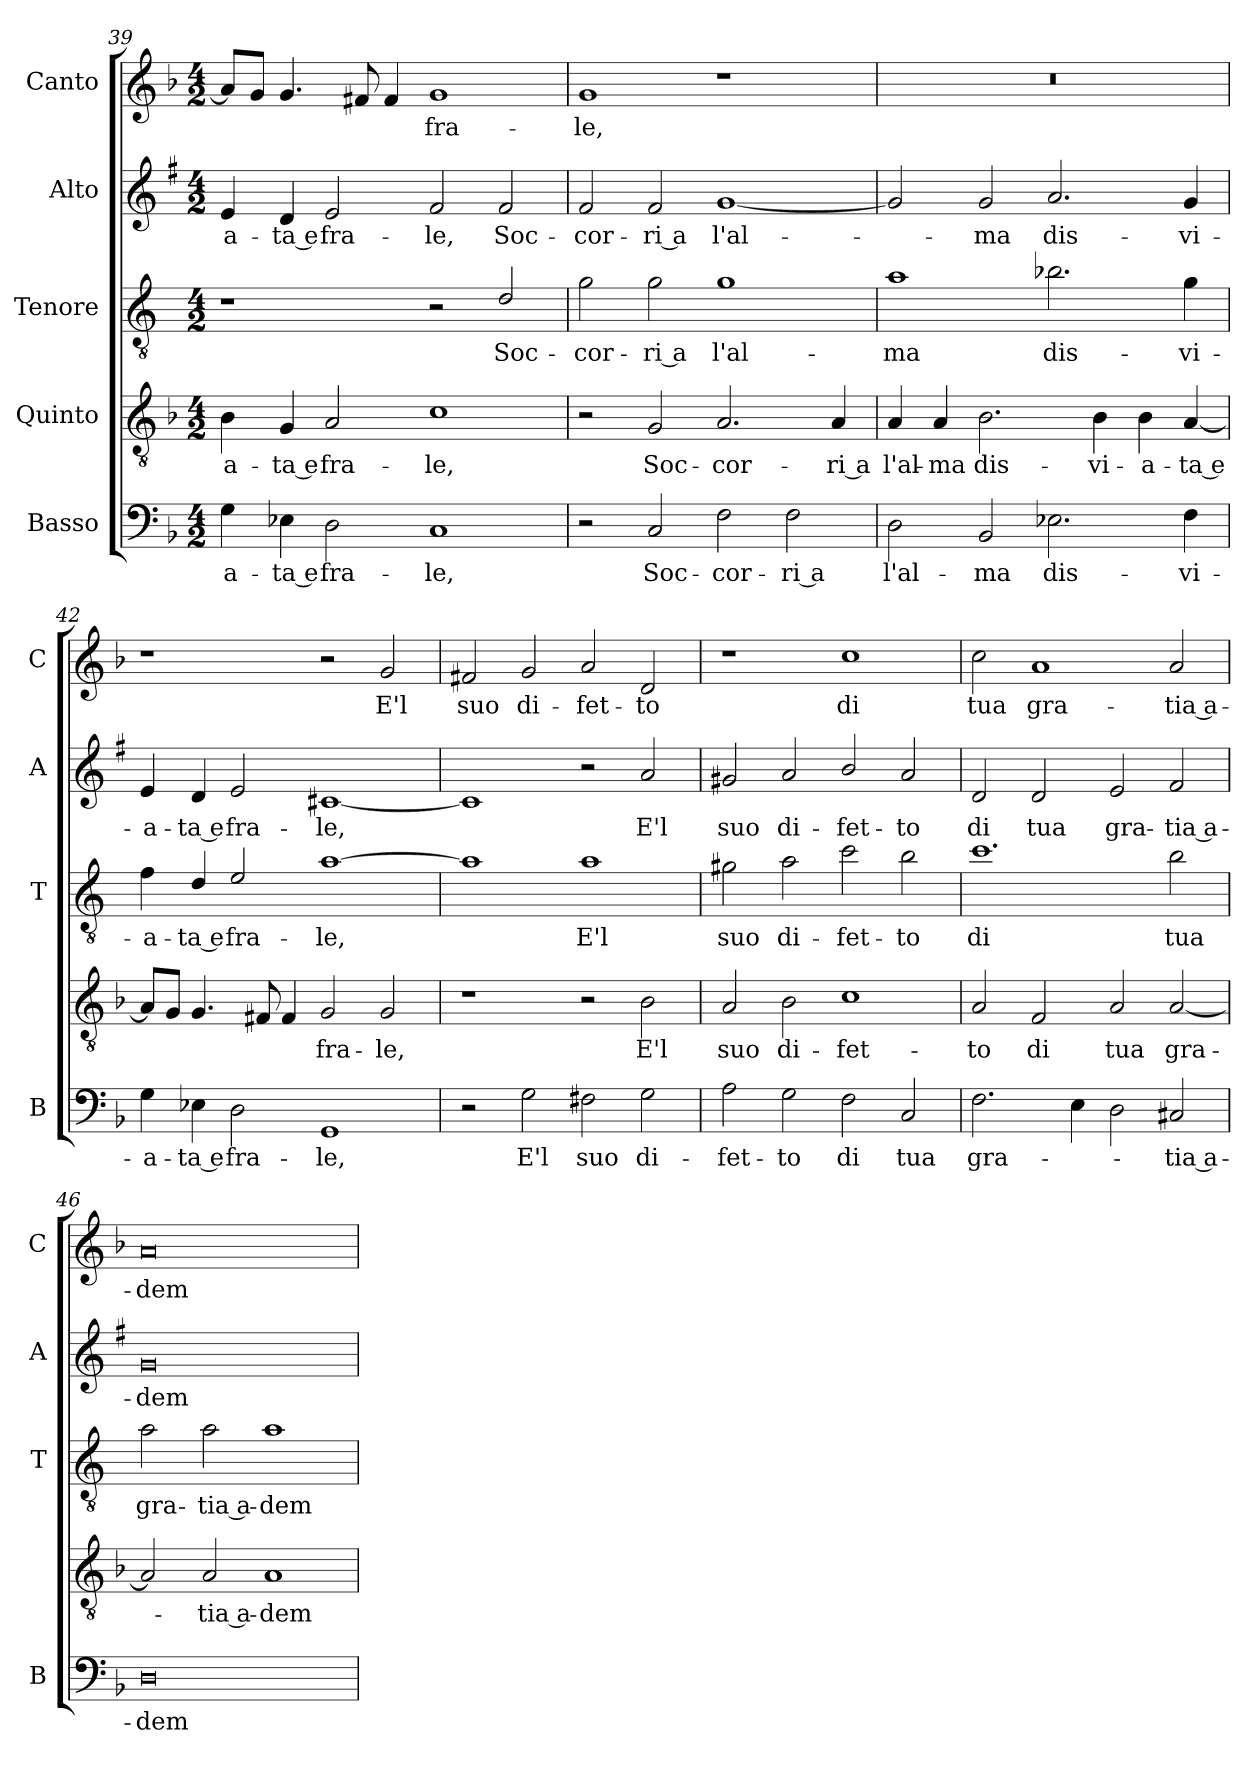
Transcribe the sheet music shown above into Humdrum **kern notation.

**kern	**text	**kern	**text	**kern	**text	**kern	**text	**kern	**text
*part5	*part5	*part4	*part4	*part3	*part3	*part2	*part2	*part1	*part1
*staff5	*staff5	*staff4	*staff4	*staff3	*staff3	*staff2	*staff2	*staff1	*staff1
*I"Basso	*	*I"Quinto	*	*I"Tenore	*	*I"Alto	*	*I"Canto	*
*I'B	*	*	*	*I'T	*	*I'A	*	*I'C	*
*clefF4	*	*clefGv2	*	*clefGv2	*	*clefG2	*	*clefG2	*
*	*	*	*	*ITrd4c7	*	*ITrd1c2	*	*	*
*k[b-]	*	*k[b-]	*	*k[b-]	*	*k[b-]	*	*k[b-]	*
*F:	*	*F:	*	*F:	*	*F:	*	*F:	*
*M4/2	*	*M4/2	*	*M4/2	*	*M4/2	*	*M4/2	*
=39	=39	=39	=39	=39	=39	=39	=39	=39	=39
!	!LO:LY:b	!	!LO:LY:b	!	!	!	!LO:LY:b	!	!
4G\	-a-	4B-\	-a-	1r	.	4d/	-a-	8a/L]	.
.	.	.	.	.	.	.	.	8g/J	.
!	!LO:LY:b	!	!LO:LY:b	!	!	!	!LO:LY:b	!	!
4E-X\	-ta e	4G/	-ta e	.	.	4c/	-ta e	4.g/	.
!	!LO:LY:b	!	!LO:LY:b	!	!	!	!LO:LY:b	!	!
2D\	fra-	2A/	fra-	.	.	2d/	fra-	.	.
.	.	.	.	.	.	.	.	8f#X/	.
.	.	.	.	.	.	.	.	4f#/	.
!	!LO:LY:b	!	!LO:LY:b	!	!	!	!LO:LY:b	!	!LO:LY:b
1C	-le,	1c	-le,	2r	.	2e/	-le,	1g	fra-
!	!	!	!	!	!LO:LY:b	!	!LO:LY:b	!	!
.	.	.	.	2G/	Soc-	2e/	Soc-	.	.
=40	=40	=40	=40	=40	=40	=40	=40	=40	=40
!	!	!	!	!	!LO:LY:b	!	!LO:LY:b	!	!LO:LY:b
2r	.	2r	.	2c\	-cor-	2e/	-cor-	1g	-le,
!	!LO:LY:b	!	!LO:LY:b	!	!LO:LY:b	!	!LO:LY:b	!	!
2C/	Soc-	2G/	Soc-	2c\	-ri a	2e/	-ri a	.	.
!	!LO:LY:b	!	!LO:LY:b	!	!LO:LY:b	!	!LO:LY:b	!	!
2F\	-cor-	2.A/	-cor-	1c	l'al-	[1f	l'al-	1r	.
!	!LO:LY:b	!	!	!	!	!	!	!	!
2F\	-ri a	.	.	.	.	.	.	.	.
!	!	!	!LO:LY:b	!	!	!	!	!	!
.	.	4A/	-ri a	.	.	.	.	.	.
=41	=41	=41	=41	=41	=41	=41	=41	=41	=41
!	!LO:LY:b	!	!LO:LY:b	!	!LO:LY:b	!	!	!	!
2D\	l'al-	4A/	l'al-	1d	-ma	2f/]	.	0r	.
!	!	!	!LO:LY:b	!	!	!	!	!	!
.	.	4A/	-ma	.	.	.	.	.	.
!	!LO:LY:b	!	!LO:LY:b	!	!	!	!LO:LY:b	!	!
2BB-/	-ma	2.B-\	dis-	.	.	2f/	-ma	.	.
!	!LO:LY:b	!	!	!	!LO:LY:b	!	!LO:LY:b	!	!
2.E-X\	dis-	.	.	2.e-X\	dis-	2.g/	dis-	.	.
!	!	!	!LO:LY:b	!	!	!	!	!	!
.	.	4B-\	-vi-	.	.	.	.	.	.
!	!	!	!LO:LY:b	!	!	!	!	!	!
.	.	4B-\	-a-	.	.	.	.	.	.
!	!LO:LY:b	!	!LO:LY:b	!	!LO:LY:b	!	!LO:LY:b	!	!
4F\	-vi-	[4A/	-ta e	4c\	-vi-	4f/	-vi-	.	.
=42	=42	=42	=42	=42	=42	=42	=42	=42	=42
!	!LO:LY:b	!	!	!	!LO:LY:b	!	!LO:LY:b	!	!
4G\	-a-	8A/L]	.	4B-\	-a-	4d/	-a-	1r	.
.	.	8G/J	.	.	.	.	.	.	.
!	!LO:LY:b	!	!	!	!LO:LY:b	!	!LO:LY:b	!	!
4E-X\	-ta e	4.G/	.	4G/	-ta e	4c/	-ta e	.	.
!	!LO:LY:b	!	!	!	!LO:LY:b	!	!LO:LY:b	!	!
2D\	fra-	.	.	2A/	fra-	2d/	fra-	.	.
.	.	8F#X/	.	.	.	.	.	.	.
.	.	4F#/	.	.	.	.	.	.	.
!	!LO:LY:b	!	!LO:LY:b	!	!LO:LY:b	!	!LO:LY:b	!	!
1GG	-le,	2G/	fra-	[1d	-le,	[1Bn	-le,	2r	.
!	!	!	!LO:LY:b	!	!	!	!	!	!LO:LY:b
.	.	2G/	-le,	.	.	.	.	2g/	E'l
!!LO:PB:g=z
=43	=43	=43	=43	=43	=43	=43	=43	=43	=43
!	!	!	!	!	!	!	!	!	!LO:LY:b
2r	.	1r	.	1d]	.	1B]	.	2f#X/	suo
!	!LO:LY:b	!	!	!	!	!	!	!	!LO:LY:b
2G\	E'l	.	.	.	.	.	.	2g/	di-
!	!LO:LY:b	!	!	!	!LO:LY:b	!	!	!	!LO:LY:b
2F#X\	suo	2r	.	1d	E'l	2r	.	2a/	-fet-
!	!LO:LY:b	!	!LO:LY:b	!	!	!	!LO:LY:b	!	!LO:LY:b
2G\	di-	2B-\	E'l	.	.	2g/	E'l	2d/	-to
=44	=44	=44	=44	=44	=44	=44	=44	=44	=44
!	!LO:LY:b	!	!LO:LY:b	!	!LO:LY:b	!	!LO:LY:b	!	!
2A\	-fet-	2A/	suo	2c#X\	suo	2f#X/	suo	1r	.
!	!LO:LY:b	!	!LO:LY:b	!	!LO:LY:b	!	!LO:LY:b	!	!
2G\	-to	2B-\	di-	2d\	di-	2g/	di-	.	.
!	!LO:LY:b	!	!LO:LY:b	!	!LO:LY:b	!	!LO:LY:b	!	!LO:LY:b
2F\	di	1c	-fet-	2f\	-fet-	2a/	-fet-	1cc	di
!	!LO:LY:b	!	!	!	!LO:LY:b	!	!LO:LY:b	!	!
2C/	tua	.	.	2e\	-to	2g/	-to	.	.
=45	=45	=45	=45	=45	=45	=45	=45	=45	=45
!	!LO:LY:b	!	!LO:LY:b	!	!LO:LY:b	!	!LO:LY:b	!	!LO:LY:b
2.F\	gra-	2A/	-to	1.f	di	2c/	di	2cc\	tua
!	!	!	!LO:LY:b	!	!	!	!LO:LY:b	!	!LO:LY:b
.	.	2F/	di	.	.	2c/	tua	1a	gra-
4E\	.	.	.	.	.	.	.	.	.
!	!	!	!LO:LY:b	!	!	!	!LO:LY:b	!	!
2D\	.	2A/	tua	.	.	2d/	gra-	.	.
!	!LO:LY:b	!	!LO:LY:b	!	!LO:LY:b	!	!LO:LY:b	!	!LO:LY:b
2C#X/	-tia a-	[2A/	gra-	2e\	tua	2e/	-tia a-	2a/	-tia a-
=46	=46	=46	=46	=46	=46	=46	=46	=46	=46
!	!LO:LY:b	!	!	!	!LO:LY:b	!	!LO:LY:b	!	!LO:LY:b
0D	-dem-	2A/]	.	2d\	gra-	0f	-dem-	0a	-dem-
!	!	!	!LO:LY:b	!	!LO:LY:b	!	!	!	!
.	.	2A/	-tia a-	2d\	-tia a-	.	.	.	.
!	!	!	!LO:LY:b	!	!LO:LY:b	!	!	!	!
.	.	1A	-dem-	1d	-dem-	.	.	.	.
=	=	=	=	=	=	=	=	=	=
*-	*-	*-	*-	*-	*-	*-	*-	*-	*-
